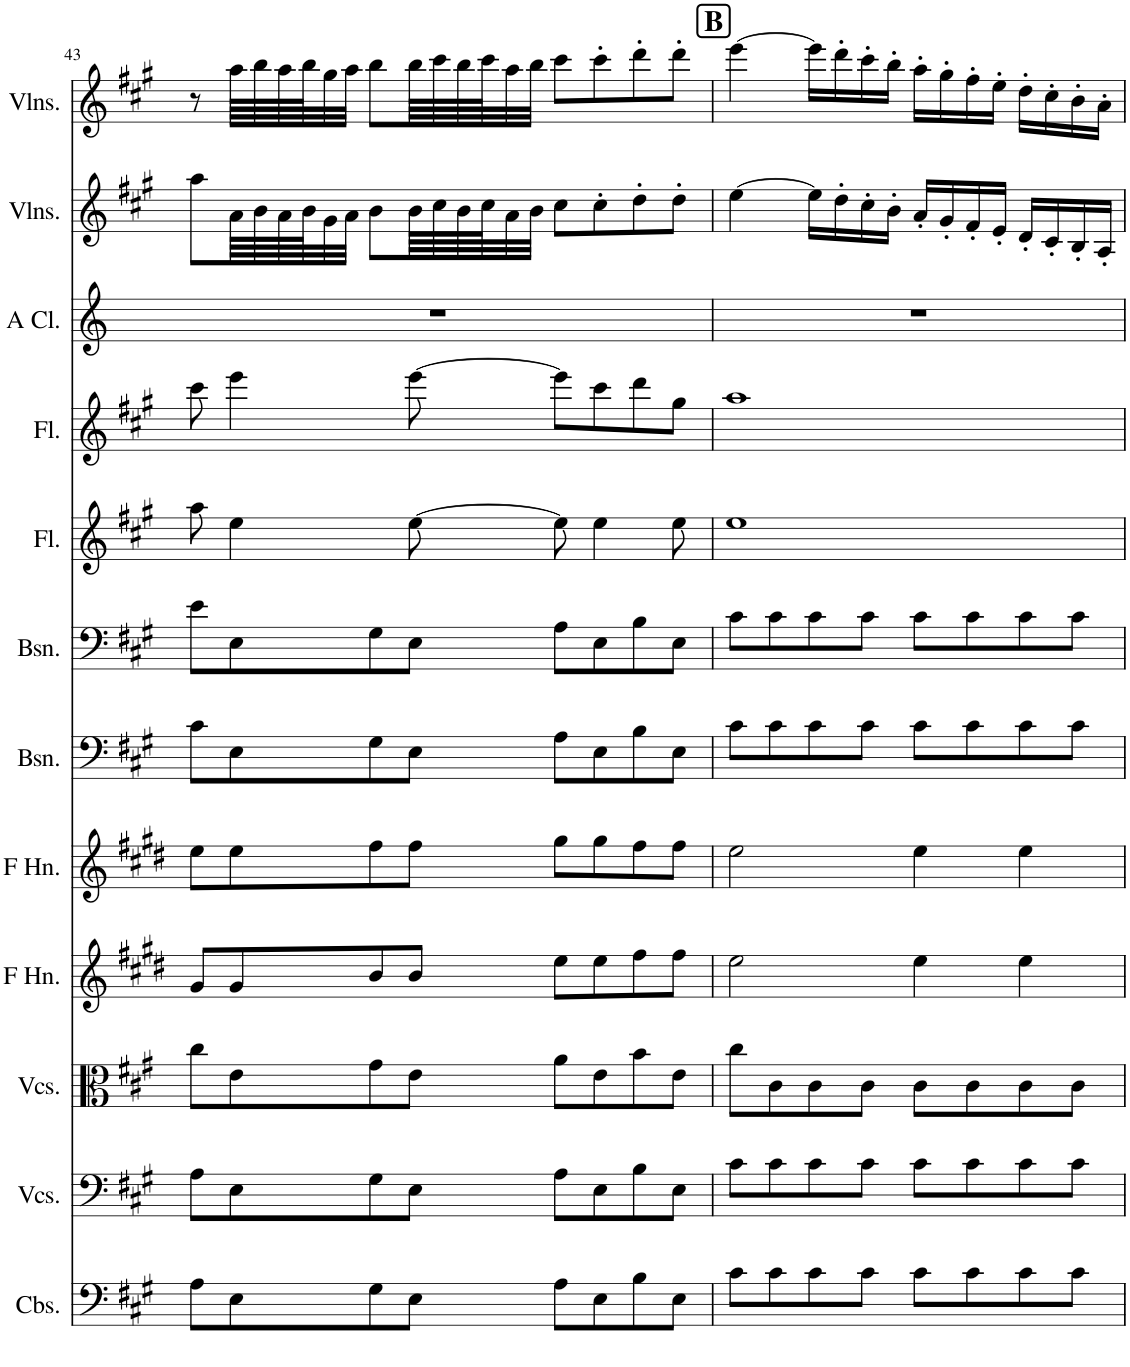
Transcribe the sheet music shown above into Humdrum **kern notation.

**kern	**kern	**kern	**kern	**kern	**kern	**kern	**kern	**kern	**kern	**kern	**kern
*part12	*part11	*part10	*part9	*part8	*part7	*part6	*part5	*part4	*part3	*part2	*part1
*staff12	*staff11	*staff10	*staff9	*staff8	*staff7	*staff6	*staff5	*staff4	*staff3	*staff2	*staff1
*I"Contrabasses, Contrabass	*I"Violoncellos, Cello	*I"Violoncellos, Viola	*I"Horn in F, A Horn 2	*I"Horn in F, A Horn 1	*I"Bassoon, Bassoon 2	*I"Bassoon, Bassoon 1	*I"Flute, Flute 2	*I"Flute, Flute 1	*I"A Clarinet, Solo A Clarinet	*I"Violins, Violin 2	*I"Violins, Violin 1
*I'Cbs.	*I'Vcs.	*I'Vcs.	*I'F Hn.	*I'F Hn.	*I'Bsn.	*I'Bsn.	*I'Fl.	*I'Fl.	*I'A Cl.	*I'Vlns.	*I'Vlns.
!!LO:PB:g=z
*clefF4	*clefF4	*clefC3	*clefG2	*clefG2	*clefF4	*clefF4	*clefG2	*clefG2	*clefG2	*clefG2	*clefG2
*Trd7c12	*	*	*Trd4c7	*Trd4c7	*	*	*	*	*Trd2c3	*	*
*k[f#c#g#]	*k[f#c#g#]	*k[f#c#g#]	*k[f#c#g#d#]	*k[f#c#g#d#]	*k[f#c#g#]	*k[f#c#g#]	*k[f#c#g#]	*k[f#c#g#]	*k[]	*k[f#c#g#]	*k[f#c#g#]
*M4/4	*M4/4	*M4/4	*M4/4	*M4/4	*M4/4	*M4/4	*M4/4	*M4/4	*M4/4	*M4/4	*M4/4
=43	=43	=43	=43	=43	=43	=43	=43	=43	=43	=43	=43
8A\L	8A\L	8cc#\L	8g#/L	8ee\L	8c#\L	8e\L	8aa\	8ccc#\	1r	8aa\L	8r
8E\	8E\	8e\	8g#/	8ee\	8E\	8E\	4ee\	4eee\	.	64a\LLL	64aa\LLLL
.	.	.	.	.	.	.	.	.	.	64b\	64bb\
.	.	.	.	.	.	.	.	.	.	64a\	64aa\
.	.	.	.	.	.	.	.	.	.	64b\J	64bb\J
.	.	.	.	.	.	.	.	.	.	32g#\	32gg#\
.	.	.	.	.	.	.	.	.	.	32a\JJJ	32aa\JJJ
8G#\	8G#\	8g#\	8b/	8ff#\	8G#\	8G#\	.	.	.	8b\L	8bb\L
8E\J	8E\J	8e\J	8b/J	8ff#\J	8E\J	8E\J	[8ee\	[8eee\	.	64b\LLL	64bb\LLL
.	.	.	.	.	.	.	.	.	.	64cc#\	64ccc#\
.	.	.	.	.	.	.	.	.	.	64b\	64bb\
.	.	.	.	.	.	.	.	.	.	64cc#\J	64ccc#\J
.	.	.	.	.	.	.	.	.	.	32a\	32aa\
.	.	.	.	.	.	.	.	.	.	32b\JJJ	32bb\JJJ
8A\L	8A\L	8a\L	8ee\L	8gg#\L	8A\L	8A\L	8ee\]	8eee\L]	.	8cc#\L	8ccc#\L
8E\	8E\	8e\	8ee\	8gg#\	8E\	8E\	4ee\	8ccc#\	.	8cc#'\	8ccc#'\
8B\	8B\	8b\	8ff#\	8ff#\	8B\	8B\	.	8ddd\	.	8dd'\	8ddd'\
8E\J	8E\J	8e\J	8ff#\J	8ff#\J	8E\J	8E\J	8ee\	8gg#\J	.	8dd'\J	8ddd'\J
!!LO:REH:place=s1:a:B:cj:fs=14:t=B
=44	=44	=44	=44	=44	=44	=44	=44	=44	=44	=44	=44
8c#\L	8c#\L	8cc#\L	2ee\	2ee\	8c#\L	8c#\L	1ee	1aa	1r	[4ee\	[4eee\
8c#\	8c#\	8c#\	.	.	8c#\	8c#\	.	.	.	.	.
8c#\	8c#\	8c#\	.	.	8c#\	8c#\	.	.	.	16ee\LL]	16eee\LL]
.	.	.	.	.	.	.	.	.	.	16dd'\	16ddd'\
8c#\J	8c#\J	8c#\J	.	.	8c#\J	8c#\J	.	.	.	16cc#'\	16ccc#'\
.	.	.	.	.	.	.	.	.	.	16b'\JJ	16bb'\JJ
8c#\L	8c#\L	8c#\L	4ee\	4ee\	8c#\L	8c#\L	.	.	.	16a'/LL	16aa'\LL
.	.	.	.	.	.	.	.	.	.	16g#'/	16gg#'\
8c#\	8c#\	8c#\	.	.	8c#\	8c#\	.	.	.	16f#'/	16ff#'\
.	.	.	.	.	.	.	.	.	.	16e'/JJ	16ee'\JJ
8c#\	8c#\	8c#\	4ee\	4ee\	8c#\	8c#\	.	.	.	16d'/LL	16dd'\LL
.	.	.	.	.	.	.	.	.	.	16c#'/	16cc#'\
8c#\J	8c#\J	8c#\J	.	.	8c#\J	8c#\J	.	.	.	16B'/	16b'\
.	.	.	.	.	.	.	.	.	.	16A'/JJ	16a'\JJ
=	=	=	=	=	=	=	=	=	=	=	=
*-	*-	*-	*-	*-	*-	*-	*-	*-	*-	*-	*-
